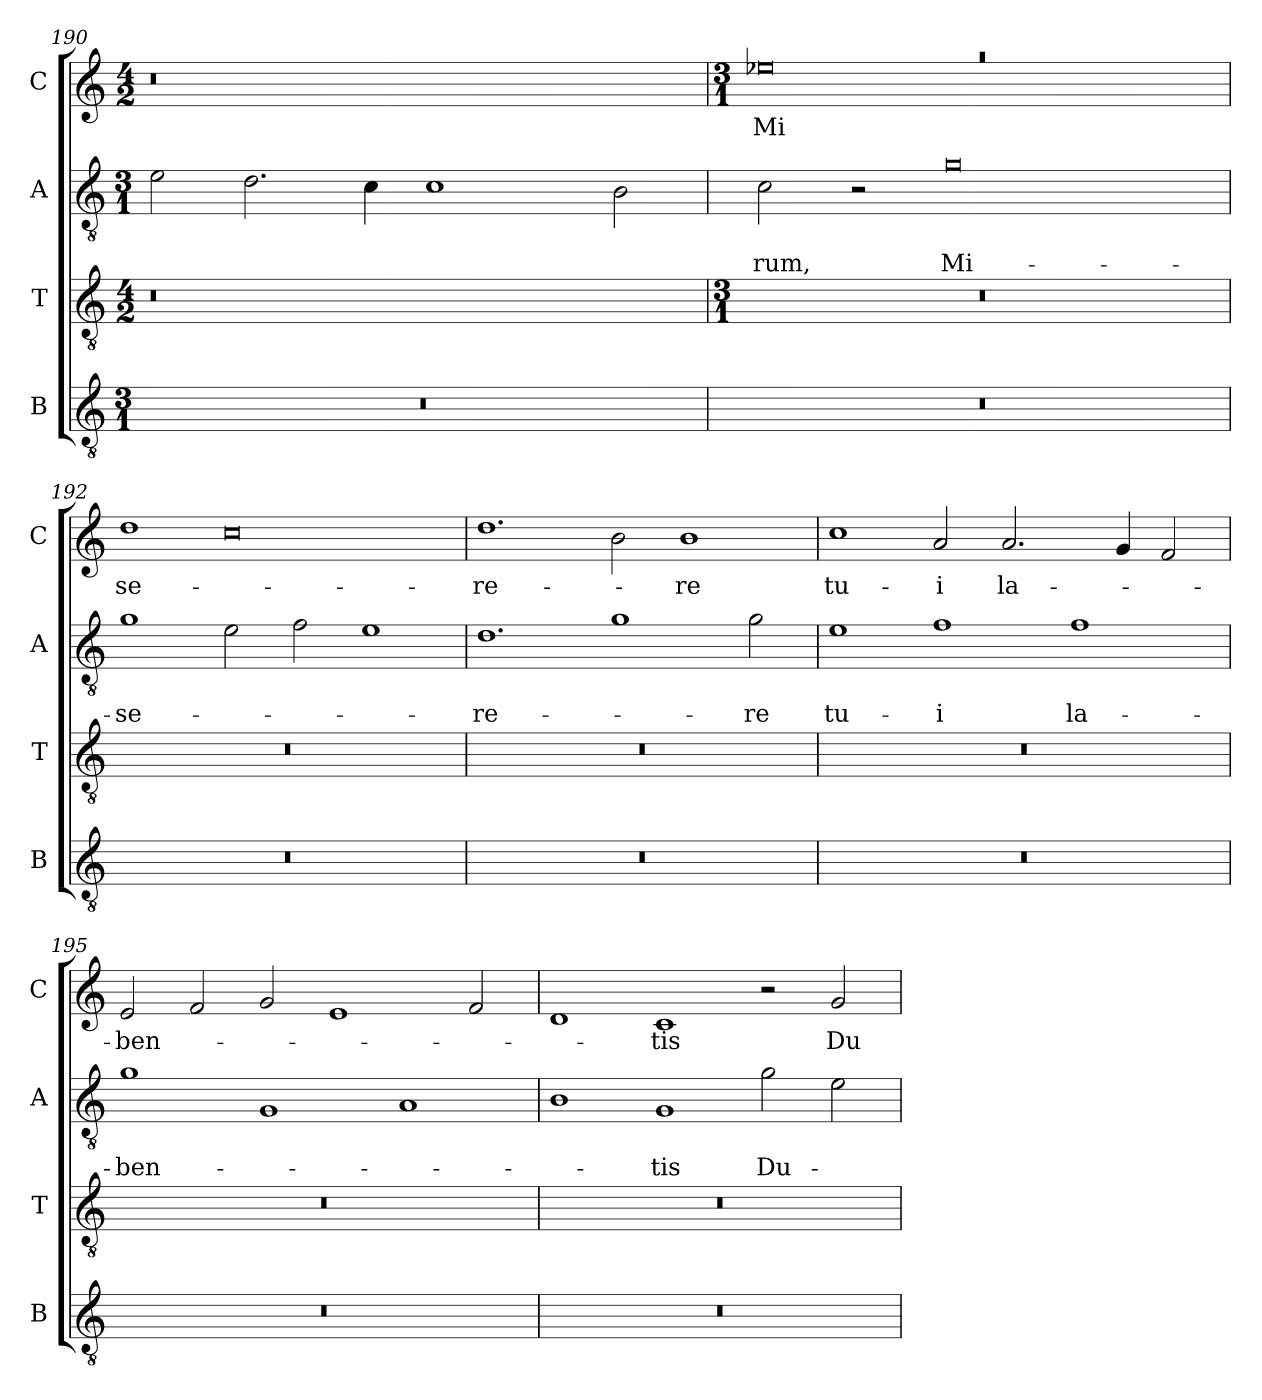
**kern	**kern	**kern	**text	**text	**kern	**text
*part4	*part3	*part2	*part2	*part2	*part1	*part1
*staff4	*staff3	*staff2	*staff2	*staff2	*staff1	*staff1
*I"B	*I"T	*I"A	*	*	*I"C	*
*I'B	*I'T	*I'A	*	*	*I'C	*
*clefGv2	*clefGv2	*clefGv2	*	*	*clefG2	*
*k[]	*k[]	*k[]	*	*	*k[]	*
*C:	*C:	*C:	*	*	*C:	*
*M3/1	*M4/2	*M3/1	*	*	*M4/2	*
=190	=190	=190	=190	=190	=190	=190
0.r	0r	2e\	.	.	0r	.
.	.	2.d\	.	.	.	.
.	.	4c\	.	.	.	.
.	.	1c	.	.	.	.
.	1ryy	.	.	.	1ryy	.
.	.	2B\	.	.	.	.
!!LO:LB:g=z
=191	=191	=191	=191	=191	=191	=191
*	*M3/1	*	*	*	*M3/1	*
!	!	!	!	!LO:LY:b	!LO:N:vis=1	!LO:LY:b
*	*	*	*	*	*^	*
0.r	0.r	2c\	.	-rum,	0.raa	0ee-X	Mi-
.	.	2r	.	.	.	.	.
!	!	!	!	!LO:LY:b	!	!	!
.	.	0g	.	Mi-	.	.	.
.	.	.	.	.	.	1ryy	.
=192	=192	=192	=192	=192	=192	=192	=192
!	!	!	!	!LO:LY:b	!	!	!LO:LY:b
*	*	*	*	*	*v	*v	*
0.r	0.r	1g	.	-se-	1dd	-se-
.	.	2e\	.	.	0cc	.
.	.	2f\	.	.	.	.
.	.	1e	.	.	.	.
=193	=193	=193	=193	=193	=193	=193
!	!	!	!	!LO:LY:b	!	!LO:LY:b
0.r	0.r	1.d	.	-re-	1.dd	-re-
.	.	1g	.	.	2b\	.
!	!	!	!	!	!	!LO:LY:b
.	.	.	.	.	1b	-re
!	!	!	!	!LO:LY:b	!	!
.	.	2g\	.	-re	.	.
=194	=194	=194	=194	=194	=194	=194
!	!	!	!	!LO:LY:b	!	!LO:LY:b
0.r	0.r	1e	.	tu-	1cc	tu-
!	!	!	!	!LO:LY:b:rj	!	!LO:LY:b
.	.	1f	.	-i	2a/	-i
!	!	!	!	!	!	!LO:LY:b
.	.	.	.	.	2.a/	la-
!	!	!	!	!LO:LY:b	!	!
.	.	1f	.	la-	.	.
.	.	.	.	.	4g/	.
.	.	.	.	.	2f/	.
=195	=195	=195	=195	=195	=195	=195
!	!	!	!	!LO:LY:b	!	!LO:LY:b
0.r	0.r	1g	.	-ben-	2e/	-ben-
.	.	.	.	.	2f/	.
.	.	1G	.	.	2g/	.
.	.	.	.	.	1e	.
.	.	1A	.	.	.	.
.	.	.	.	.	2f/	.
!!LO:LB:g=z
=196	=196	=196	=196	=196	=196	=196
0.r	0.r	1B	.	.	1d	.
!	!	!	!	!LO:LY:b	!	!LO:LY:b
.	.	1G	.	-tis	1c	-tis
!	!	!	!	!LO:LY:b	!	!
.	.	2g\	.	Du-	2r	.
!	!	!	!	!	!	!LO:LY:b
.	.	2e\	.	.	2g/	Du-
=	=	=	=	=	=	=
*-	*-	*-	*-	*-	*-	*-
